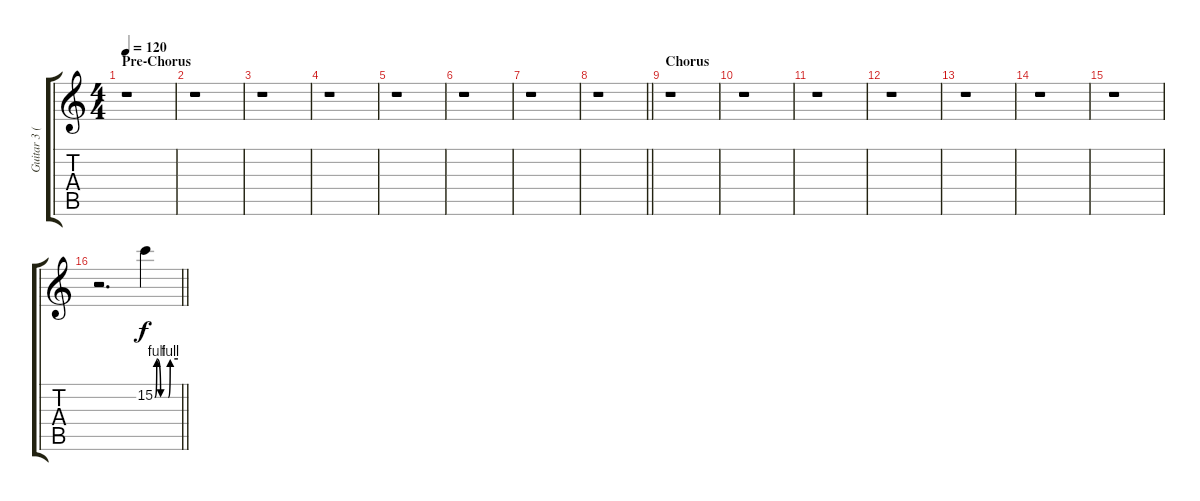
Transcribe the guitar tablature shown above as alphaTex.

\track ("Guitar 3 (Lead Centre 2)" "Guitar 3 (") {instrument distortionguitar}
\staff {score tabs}
\tuning (D4 A3 F3 C3 G2 D2) {hide}
\ts (4 4)
\section ("" "Pre-Chorus")
\tempo 120
\clef g2
\ks c
r.1{dy f} |
r.1 |
r.1 |
r.1 |
r.1 |
r.1 |
r.1 |
\barLineRight lightlight
r.1 |
\section ("" "Chorus")
r.1 |
r.1 |
r.1 |
r.1 |
r.1 |
r.1 |
r.1 |
\barLineRight lightlight
r.2{d} 15.2{be (custom 0 0 5 4 15 0 35 0 40 4 60 4)}.4
